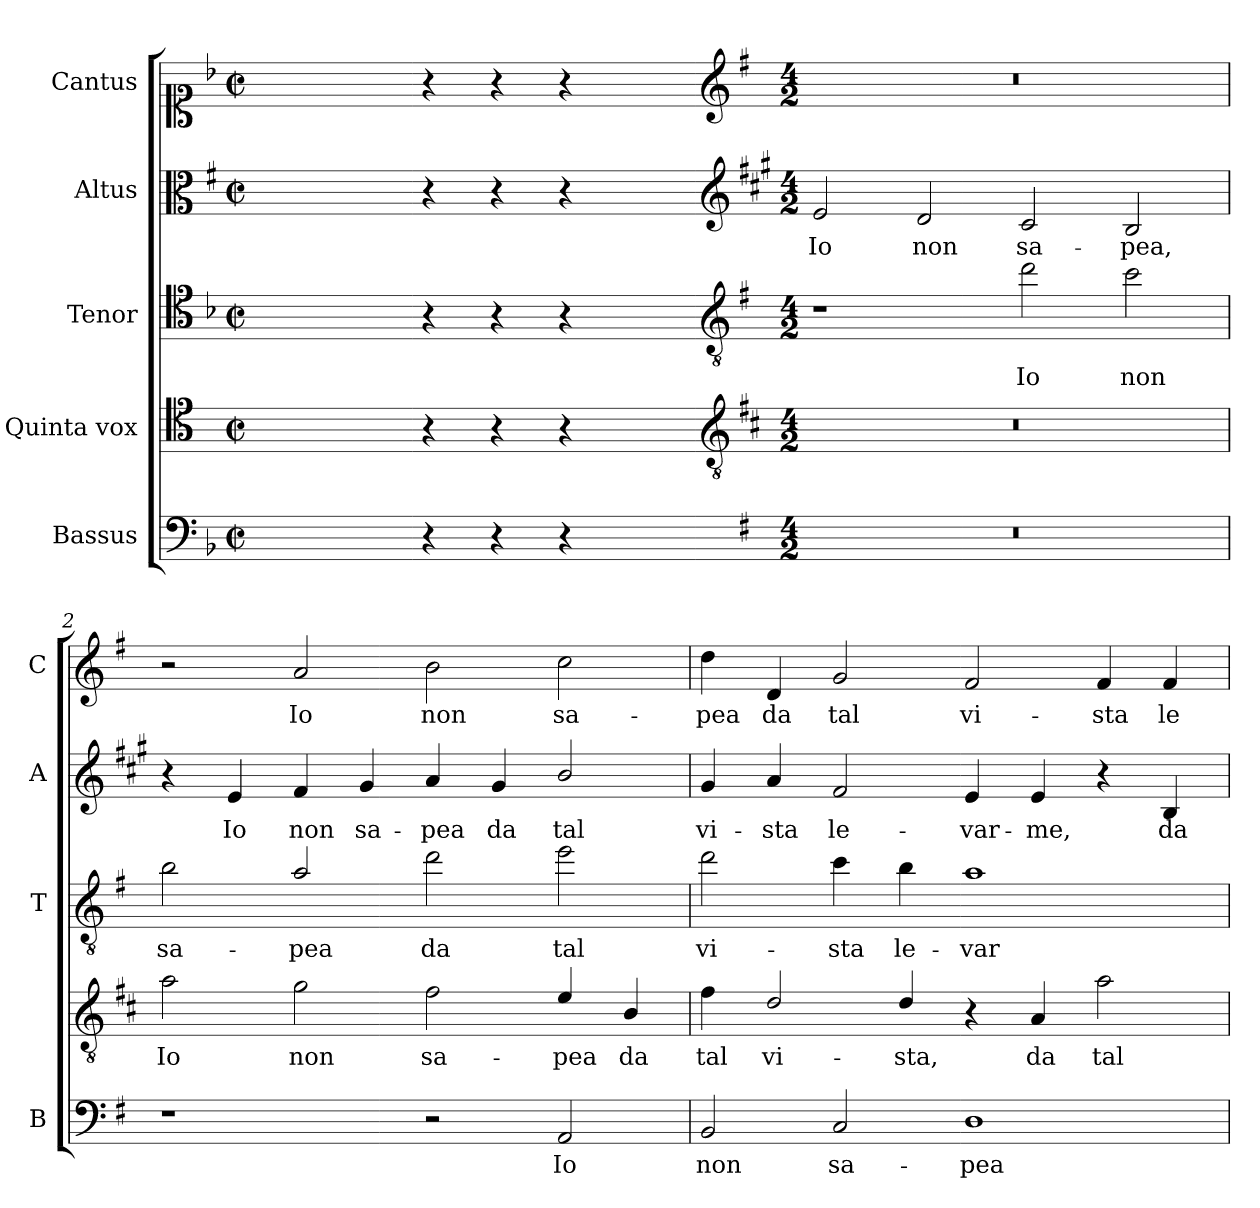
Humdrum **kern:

**kern	**text	**kern	**text	**kern	**text	**kern	**text	**kern	**text
*part5	*part5	*part4	*part4	*part3	*part3	*part2	*part2	*part1	*part1
*staff5	*staff5	*staff4	*staff4	*staff3	*staff3	*staff2	*staff2	*staff1	*staff1
*I"Bassus	*	*I"Quinta vox	*	*I"Tenor	*	*I"Altus	*	*I"Cantus	*
*I'B	*	*	*	*I'T	*	*I'A	*	*I'C	*
*clefF4	*	*clefC4	*	*clefC4	*	*clefC3	*	*clefC1	*
*	*	*ITrd4c7	*	*ITrd8c14	*	*ITrd1c2	*	*	*
*k[b-]	*	*k[b-]	*	*k[b-]	*	*k[b-]	*	*k[b-]	*
*F:	*	*F:	*	*F:	*	*F:	*	*F:	*
*M2/2	*	*M2/2	*	*M2/2	*	*M2/2	*	*M2/2	*
*met(c|)	*	*met(c|)	*	*met(c|)	*	*met(c|)	*	*met(c|)	*
=	=	=	=	=	=	=	=	=	=
1ryy	.	1ryy	.	1ryy	.	1ryy	.	1ryy	.
=1X-	=1X-	=1X-	=1X-	=1X-	=1X-	=1X-	=1X-	=1X-	=1X-
4r	.	4r	.	4r	.	4r	.	4r	.
4r	.	4r	.	4r	.	4r	.	4r	.
4r	.	4r	.	4r	.	4r	.	4r	.
4ryy	.	4ryy	.	4ryy	.	4ryy	.	4ryy	.
=1-	=1-	=1-	=1-	=1-	=1-	=1-	=1-	=1-	=1-
*	*	*clefGv2	*	*clefGv2	*	*clefG2	*	*clefG2	*
*k[f#]	*	*k[f#]	*	*k[f#]	*	*k[f#]	*	*k[f#]	*
*G:	*	*G:	*	*G:	*	*G:	*	*G:	*
*M4/2	*	*M4/2	*	*M4/2	*	*M4/2	*	*M4/2	*
!	!	!	!	!	!	!	!LO:LY:b	!	!
0r	.	0r	.	1r	.	2d/	Io	0r	.
!	!	!	!	!	!	!	!LO:LY:b	!	!
.	.	.	.	.	.	2c/	non	.	.
!	!	!	!	!	!LO:LY:b	!	!LO:LY:b	!	!
.	.	.	.	2d\	Io	2B/	sa-	.	.
!	!	!	!	!	!LO:LY:b	!	!LO:LY:b	!	!
.	.	.	.	2c\	non	2A/	-pea,	.	.
=2	=2	=2	=2	=2	=2	=2	=2	=2	=2
!	!	!	!LO:LY:b	!	!LO:LY:b	!	!	!	!
1r	.	2d\	Io	2B\	sa-	4r	.	2r	.
!	!	!	!	!	!	!	!LO:LY:b	!	!
.	.	.	.	.	.	4d/	Io	.	.
!	!	!	!LO:LY:b	!	!LO:LY:b	!	!LO:LY:b	!	!LO:LY:b
.	.	2c\	non	2A/	-pea	4e/	non	2a/	Io
!	!	!	!	!	!	!	!LO:LY:b	!	!
.	.	.	.	.	.	4f#/	sa-	.	.
!	!	!	!LO:LY:b	!	!LO:LY:b	!	!LO:LY:b	!	!LO:LY:b
2r	.	2B\	sa-	2d\	da	4g/	-pea	2b\	non
!	!	!	!	!	!	!	!LO:LY:b	!	!
.	.	.	.	.	.	4f#/	da	.	.
!	!LO:LY:b	!	!LO:LY:b	!	!LO:LY:b	!	!LO:LY:b	!	!LO:LY:b
2AA/	Io	4A/	-pea	2e\	tal	2a/	tal	2cc\	sa-
!	!	!	!LO:LY:b	!	!	!	!	!	!
.	.	4E/	da	.	.	.	.	.	.
=3	=3	=3	=3	=3	=3	=3	=3	=3	=3
!	!LO:LY:b	!	!LO:LY:b	!	!LO:LY:b	!	!LO:LY:b	!	!LO:LY:b
2BB/	non	4B\	tal	2d\	vi-	4f#/	vi-	4dd\	-pea
!	!	!	!LO:LY:b	!	!	!	!LO:LY:b	!	!LO:LY:b
.	.	2G/	vi-	.	.	4g/	-sta	4d/	da
!	!LO:LY:b	!	!	!	!LO:LY:b	!	!LO:LY:b	!	!LO:LY:b
2C/	sa-	.	.	4c\	-sta	2e/	le-	2g/	tal
!	!	!	!LO:LY:b	!	!LO:LY:b	!	!	!	!
.	.	4G/	-sta,	4B\	le-	.	.	.	.
!	!LO:LY:b	!	!	!	!LO:LY:b	!	!LO:LY:b	!	!LO:LY:b
1D	-pea	4r	.	1A	-var-	4d/	-var-	2f#/	vi-
!	!	!	!LO:LY:b	!	!	!	!LO:LY:b	!	!
.	.	4D/	da	.	.	4d/	-me,	.	.
!	!	!	!LO:LY:b	!	!	!	!	!	!LO:LY:b
.	.	2d\	tal	.	.	4r	.	4f#/	-sta
!	!	!	!	!	!	!	!LO:LY:b	!	!LO:LY:b
.	.	.	.	.	.	4A/	da	4f#/	le-
=	=	=	=	=	=	=	=	=	=
*-	*-	*-	*-	*-	*-	*-	*-	*-	*-
